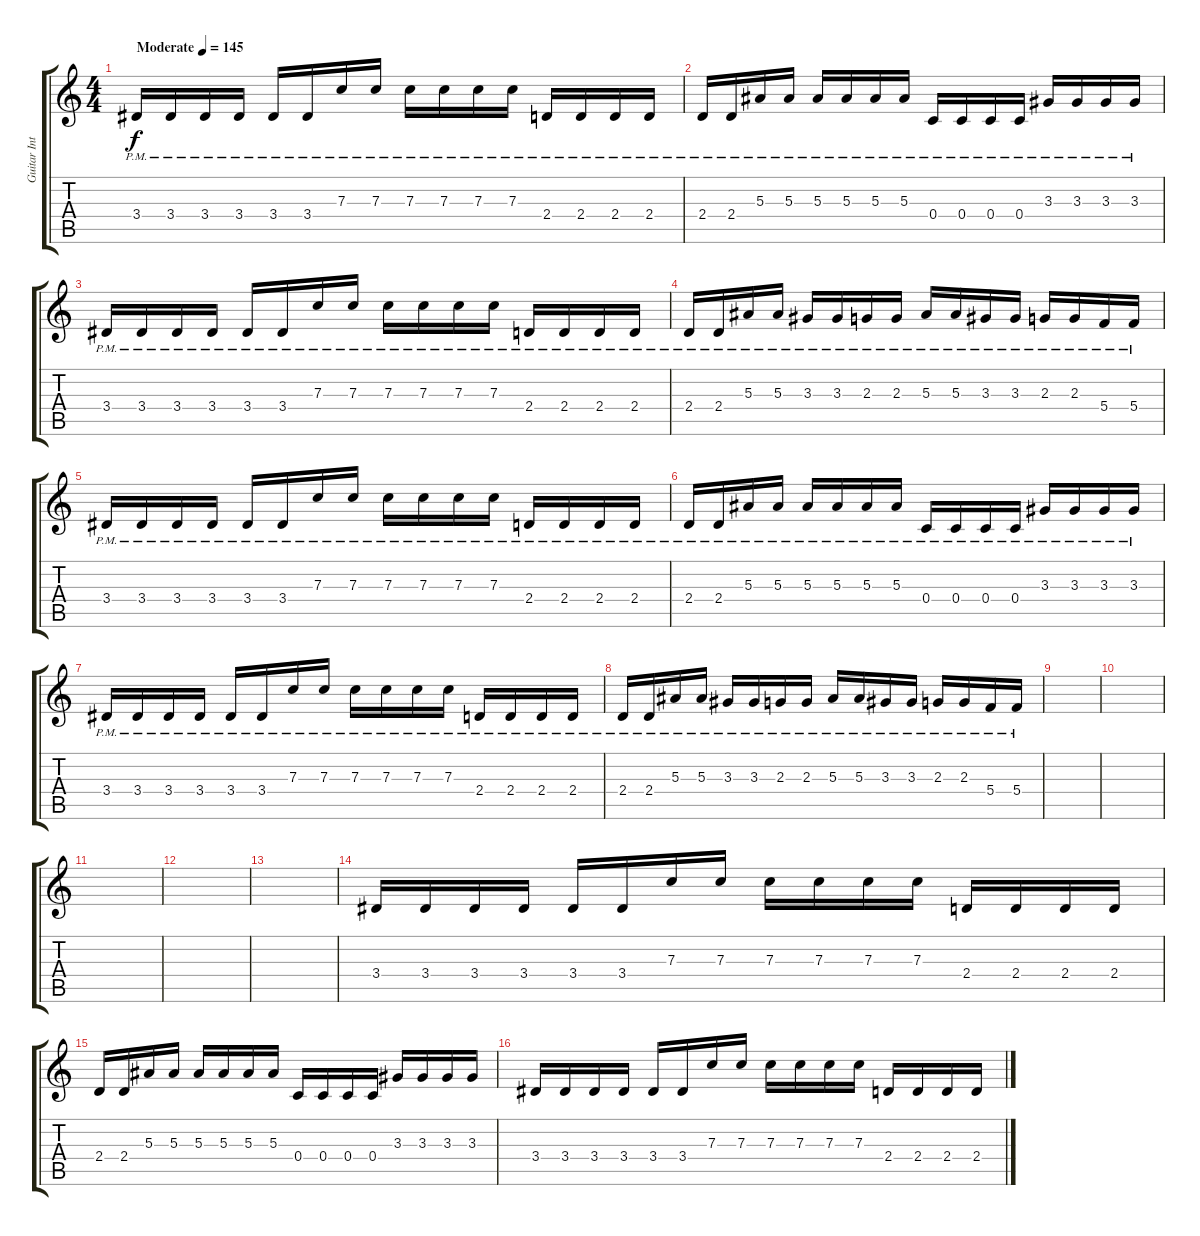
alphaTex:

\track ("Guitar Intro 2" "Guitar Int") {instrument overdrivenguitar}
\staff {score tabs}
\tuning (D4 A3 F3 C3 G2 C2) {hide}
\ts (4 4)
\tempo (145 "Moderate")
\clef g2
\ks c
3.4{pm}.16{dy f volume 0 instrument overdrivenguitar} 3.4{pm}.16 3.4{pm}.16 3.4{pm}.16 3.4{pm}.16 3.4{pm}.16 7.3{pm}.16 7.3{pm}.16 7.3{pm}.16 7.3{pm}.16 7.3{pm}.16 7.3{pm}.16 2.4{pm}.16 2.4{pm}.16 2.4{pm}.16 2.4{pm}.16 |
2.4{pm}.16{volume 13} 2.4{pm}.16 5.3{pm}.16 5.3{pm}.16 5.3{pm}.16 5.3{pm}.16 5.3{pm}.16 5.3{pm}.16 0.4{pm}.16 0.4{pm}.16 0.4{pm}.16 0.4{pm}.16 3.3{pm}.16 3.3{pm}.16 3.3{pm}.16 3.3{pm}.16 |
3.4{pm}.16 3.4{pm}.16 3.4{pm}.16 3.4{pm}.16 3.4{pm}.16 3.4{pm}.16 7.3{pm}.16 7.3{pm}.16 7.3{pm}.16 7.3{pm}.16 7.3{pm}.16 7.3{pm}.16 2.4{pm}.16 2.4{pm}.16 2.4{pm}.16 2.4{pm}.16 |
2.4{pm}.16 2.4{pm}.16 5.3{pm}.16 5.3{pm}.16 3.3{pm}.16 3.3{pm}.16 2.3{pm}.16 2.3{pm}.16 5.3{pm}.16 5.3{pm}.16 3.3{pm}.16 3.3{pm}.16 2.3{pm}.16 2.3{pm}.16 5.4{pm}.16 5.4{pm}.16 |
3.4{pm}.16 3.4{pm}.16 3.4{pm}.16 3.4{pm}.16 3.4{pm}.16 3.4{pm}.16 7.3{pm}.16 7.3{pm}.16 7.3{pm}.16 7.3{pm}.16 7.3{pm}.16 7.3{pm}.16 2.4{pm}.16 2.4{pm}.16 2.4{pm}.16 2.4{pm}.16 |
2.4{pm}.16 2.4{pm}.16 5.3{pm}.16 5.3{pm}.16 5.3{pm}.16 5.3{pm}.16 5.3{pm}.16 5.3{pm}.16 0.4{pm}.16 0.4{pm}.16 0.4{pm}.16 0.4{pm}.16 3.3{pm}.16 3.3{pm}.16 3.3{pm}.16 3.3{pm}.16 |
3.4{pm}.16 3.4{pm}.16 3.4{pm}.16 3.4{pm}.16 3.4{pm}.16 3.4{pm}.16 7.3{pm}.16 7.3{pm}.16 7.3{pm}.16 7.3{pm}.16 7.3{pm}.16 7.3{pm}.16 2.4{pm}.16 2.4{pm}.16 2.4{pm}.16 2.4{pm}.16 |
2.4{pm}.16 2.4{pm}.16 5.3{pm}.16 5.3{pm}.16 3.3{pm}.16 3.3{pm}.16 2.3{pm}.16 2.3{pm}.16 5.3{pm}.16 5.3{pm}.16 3.3{pm}.16 3.3{pm}.16 2.3{pm}.16 2.3{pm}.16 5.4{pm}.16 5.4{pm}.16 |
|
|
|
|
|
3.4.16 3.4.16 3.4.16 3.4.16 3.4.16 3.4.16 7.3.16 7.3.16 7.3.16 7.3.16 7.3.16 7.3.16 2.4.16 2.4.16 2.4.16 2.4.16 |
2.4.16 2.4.16 5.3.16 5.3.16 5.3.16 5.3.16 5.3.16 5.3.16 0.4.16 0.4.16 0.4.16 0.4.16 3.3.16 3.3.16 3.3.16 3.3.16 |
3.4.16 3.4.16 3.4.16 3.4.16 3.4.16 3.4.16 7.3.16 7.3.16 7.3.16 7.3.16 7.3.16 7.3.16 2.4.16 2.4.16 2.4.16 2.4.16
